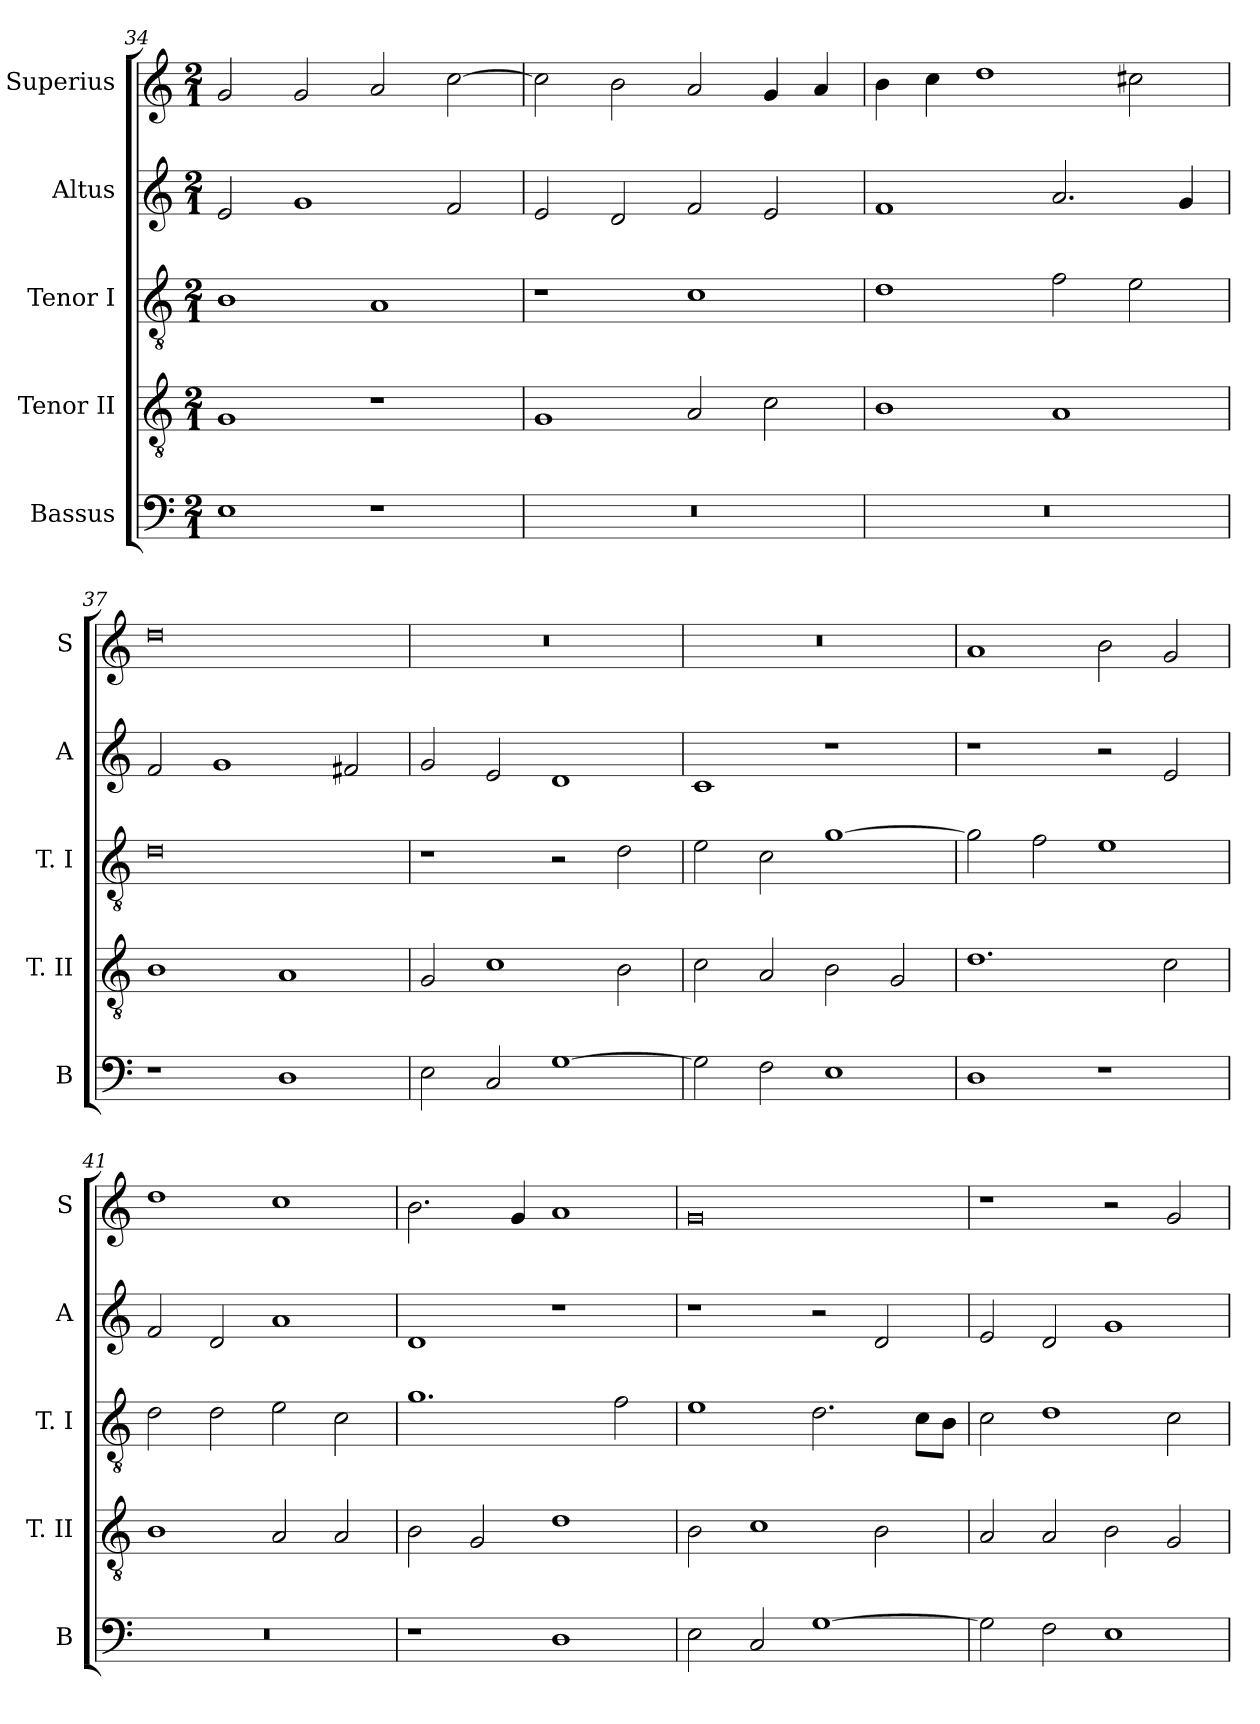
**kern	**kern	**kern	**kern	**kern
*part5	*part4	*part3	*part2	*part1
*staff5	*staff4	*staff3	*staff2	*staff1
*I"Bassus	*I"Tenor II	*I"Tenor I	*I"Altus	*I"Superius
*I'B	*I'T. II	*I'T. I	*I'A	*I'S
*clefF4	*clefGv2	*clefGv2	*clefG2	*clefG2
*k[]	*k[]	*k[]	*k[]	*k[]
*M2/1	*M2/1	*M2/1	*M2/1	*M2/1
=34	=34	=34	=34	=34
1E	1G	1B	2e	2g
.	.	.	1g	2g
1r	1r	1A	.	2a
.	.	.	2f	[2cc
=35	=35	=35	=35	=35
0r	1G	1r	2e	2cc]
.	.	.	2d	2b
.	2A	1c	2f	2a
.	2c	.	2e	4g
.	.	.	.	4a
=36	=36	=36	=36	=36
0r	1B	1d	1f	4b
.	.	.	.	4cc
.	.	.	.	1dd
.	1A	2f	2.a	.
.	.	2e	.	2cc#X
.	.	.	4g	.
=37	=37	=37	=37	=37
1r	1B	0d	2f	0dd
.	.	.	1g	.
1D	1A	.	.	.
.	.	.	2f#X	.
=38	=38	=38	=38	=38
2E	2G	1r	2g	0r
2C	1c	.	2e	.
[1G	.	2r	1d	.
.	2B	2d	.	.
=39	=39	=39	=39	=39
2G]	2c	2e	1c	0r
2F	2A	2c	.	.
1E	2B	[1g	1r	.
.	2G	.	.	.
=40	=40	=40	=40	=40
1D	1.d	2g]	1r	1a
.	.	2f	.	.
1r	.	1e	2r	2b
.	2c	.	2e	2g
=41	=41	=41	=41	=41
0r	1B	2d	2f	1dd
.	.	2d	2d	.
.	2A	2e	1a	1cc
.	2A	2c	.	.
=42	=42	=42	=42	=42
1r	2B	1.g	1d	2.b
.	2G	.	.	.
.	.	.	.	4g
1D	1d	.	1r	1a
.	.	2f	.	.
=43	=43	=43	=43	=43
2E	2B	1e	1r	0g
2C	1c	.	.	.
[1G	.	2.d	2r	.
.	2B	.	2d	.
.	.	8cL	.	.
.	.	8BJ	.	.
=44	=44	=44	=44	=44
2G]	2A	2c	2e	1r
2F	2A	1d	2d	.
1E	2B	.	1g	2r
.	2G	2c	.	2g
=	=	=	=	=
*-	*-	*-	*-	*-
